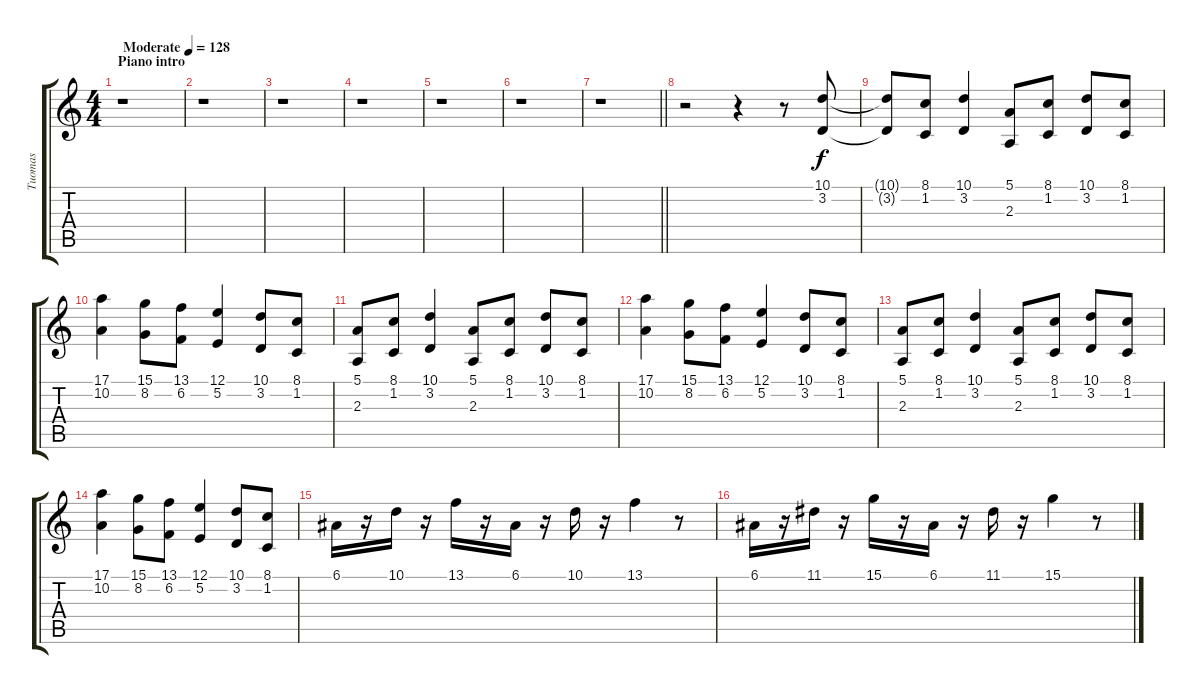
\track ("Tuomas" "Tuomas") {instrument stringensemble1}
\staff {score tabs}
\tuning (E4 B3 G3 D3 A2 E2) {hide}
\ts (4 4)
\section ("" "Piano intro")
\tempo (128 "Moderate")
\clef g2
\ks c
r.1{dy f instrument stringensemble1} |
r.1 |
r.1 |
r.1 |
r.1 |
r.1 |
\barLineRight lightlight
r.1 |
r.2 r.4 r.8 (10.1 3.2).8 |
(10.1{t} 3.2{t}).8 (8.1 1.2).8 (10.1 3.2).4 (5.1 2.3).8 (8.1 1.2).8 (10.1 3.2).8 (8.1 1.2).8 |
(17.1 10.2).4 (15.1 8.2).8 (13.1 6.2).8 (12.1 5.2).4 (10.1 3.2).8 (8.1 1.2).8 |
(5.1 2.3).8 (8.1 1.2).8 (10.1 3.2).4 (5.1 2.3).8 (8.1 1.2).8 (10.1 3.2).8 (8.1 1.2).8 |
(17.1 10.2).4 (15.1 8.2).8 (13.1 6.2).8 (12.1 5.2).4 (10.1 3.2).8 (8.1 1.2).8 |
(5.1 2.3).8 (8.1 1.2).8 (10.1 3.2).4 (5.1 2.3).8 (8.1 1.2).8 (10.1 3.2).8 (8.1 1.2).8 |
(17.1 10.2).4 (15.1 8.2).8 (13.1 6.2).8 (12.1 5.2).4 (10.1 3.2).8 (8.1 1.2).8 |
6.1.16 r.16 10.1.16 r.16 13.1.16 r.16 6.1.16 r.16 10.1.16 r.16 13.1.4 r.8 |
6.1.16 r.16 11.1.16 r.16 15.1.16 r.16 6.1.16 r.16 11.1.16 r.16 15.1.4 r.8
